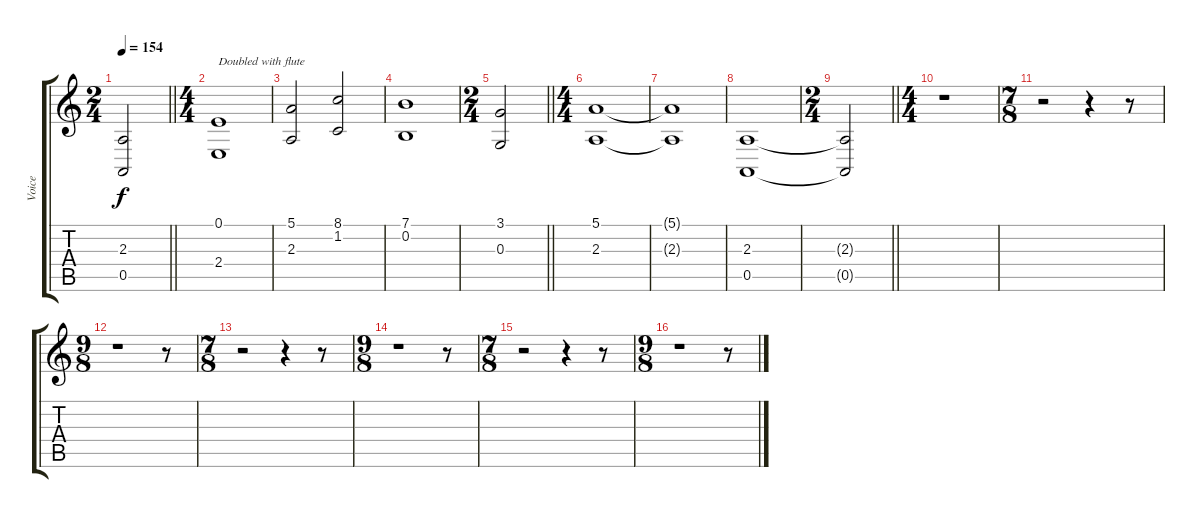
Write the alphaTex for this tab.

\track ("Voice" "Voice") {instrument voiceoohs}
\staff {score tabs}
\tuning (E4 B3 G3 D3 A2 E2) {hide}
\ts (2 4)
\tempo 154
\clef g2
\barLineRight lightlight
\ks c
(2.3{t} 0.5{t}).2{dy f} |
\ts (4 4)
(0.1 2.4).1{txt "Doubled with flute"} |
(5.1 2.3).2 (8.1 1.2).2 |
(7.1 0.2).1 |
\ts (2 4)
\barLineRight lightlight
(3.1 0.3).2 |
\ts (4 4)
(5.1 2.3).1 |
(5.1{t} 2.3{t}).1 |
(2.3 0.5).1 |
\ts (2 4)
\barLineRight lightlight
(2.3{t} 0.5{t}).2 |
\ts (4 4)
r.1 |
\ts (7 8)
r.2 r.4 r.8 |
\ts (9 8)
r.1 r.8 |
\ts (7 8)
r.2 r.4 r.8 |
\ts (9 8)
r.1 r.8 |
\ts (7 8)
r.2 r.4 r.8 |
\ts (9 8)
r.1 r.8
